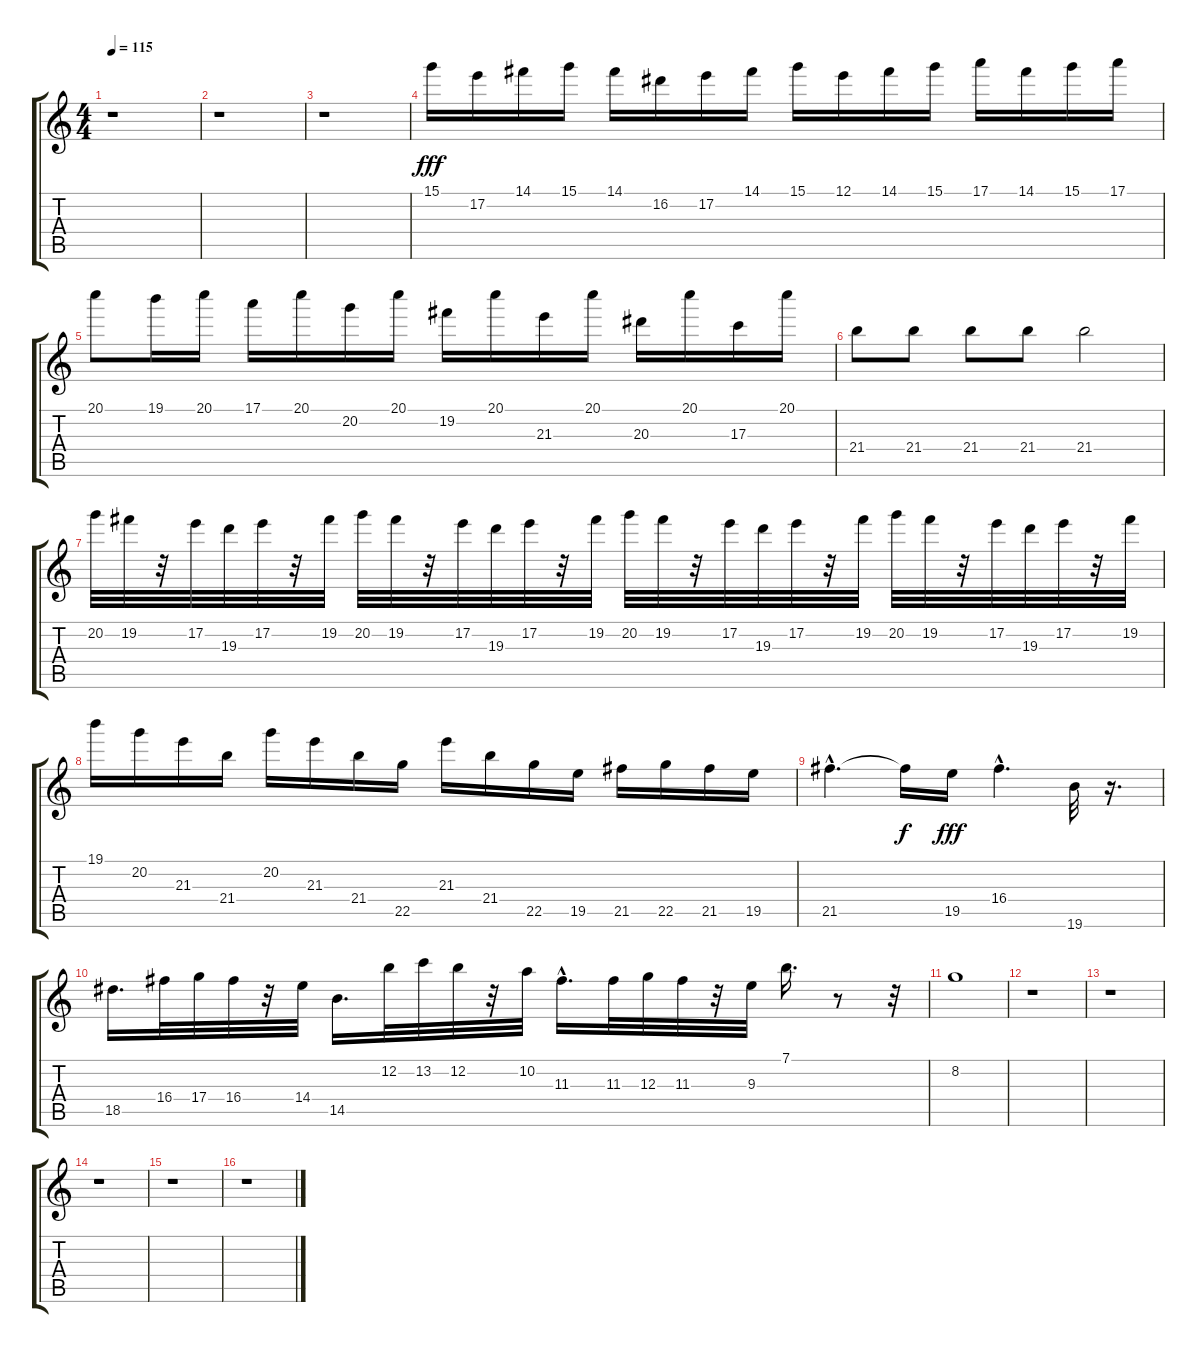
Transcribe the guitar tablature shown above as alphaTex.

\track "" {instrument distortionguitar}
\staff {score tabs}
\tuning (E4 B3 G3 D3 A2 E2) {hide}
\ts (4 4)
\tempo 115
\clef g2
\ks c
r.1{dy f} |
r.1 |
r.1 |
15.1.16{dy fff} 17.2.16 14.1.16 15.1.16 14.1.16 16.2.16 17.2.16 14.1.16 15.1.16 12.1.16 14.1.16 15.1.16 17.1.16 14.1.16 15.1.16 17.1.16 |
20.1.8 19.1.16 20.1.16 17.1.16 20.1.16 20.2.16 20.1.16 19.2.16 20.1.16 21.3.16 20.1.16 20.3.16 20.1.16 17.3.16 20.1.16 |
21.4.8 21.4.8 21.4.8 21.4.8 21.4.2 |
20.2.32 19.2.32 r.32 17.2.32 19.3.32 17.2.32 r.32 19.2.32 20.2.32 19.2.32 r.32 17.2.32 19.3.32 17.2.32 r.32 19.2.32 20.2.32 19.2.32 r.32 17.2.32 19.3.32 17.2.32 r.32 19.2.32 20.2.32 19.2.32 r.32 17.2.32 19.3.32 17.2.32 r.32 19.2.32 |
19.1.16 20.2.16 21.3.16 21.4.16 20.2.16 21.3.16 21.4.16 22.5.16 21.3.16 21.4.16 22.5.16 19.5.16 21.5.16 22.5.16 21.5.16 19.5.16 |
21.5{hac}.4{d} 21.5{t}.16{dy f} 19.5.16{dy fff} 16.4{hac}.4{d} 19.6.32 r.16{d} |
18.5.16{d} 16.4.32 17.4.32 16.4.32 r.32 14.4.32 14.5.16{d} 12.2.32 13.2.32 12.2.32 r.32 10.2.32 11.3{hac}.16{d} 11.3.32 12.3.32 11.3.32 r.32 9.3.32 7.1.16{d} r.8 r.32 |
8.2.1 |
r.1 |
r.1 |
r.1 |
r.1 |
r.1
